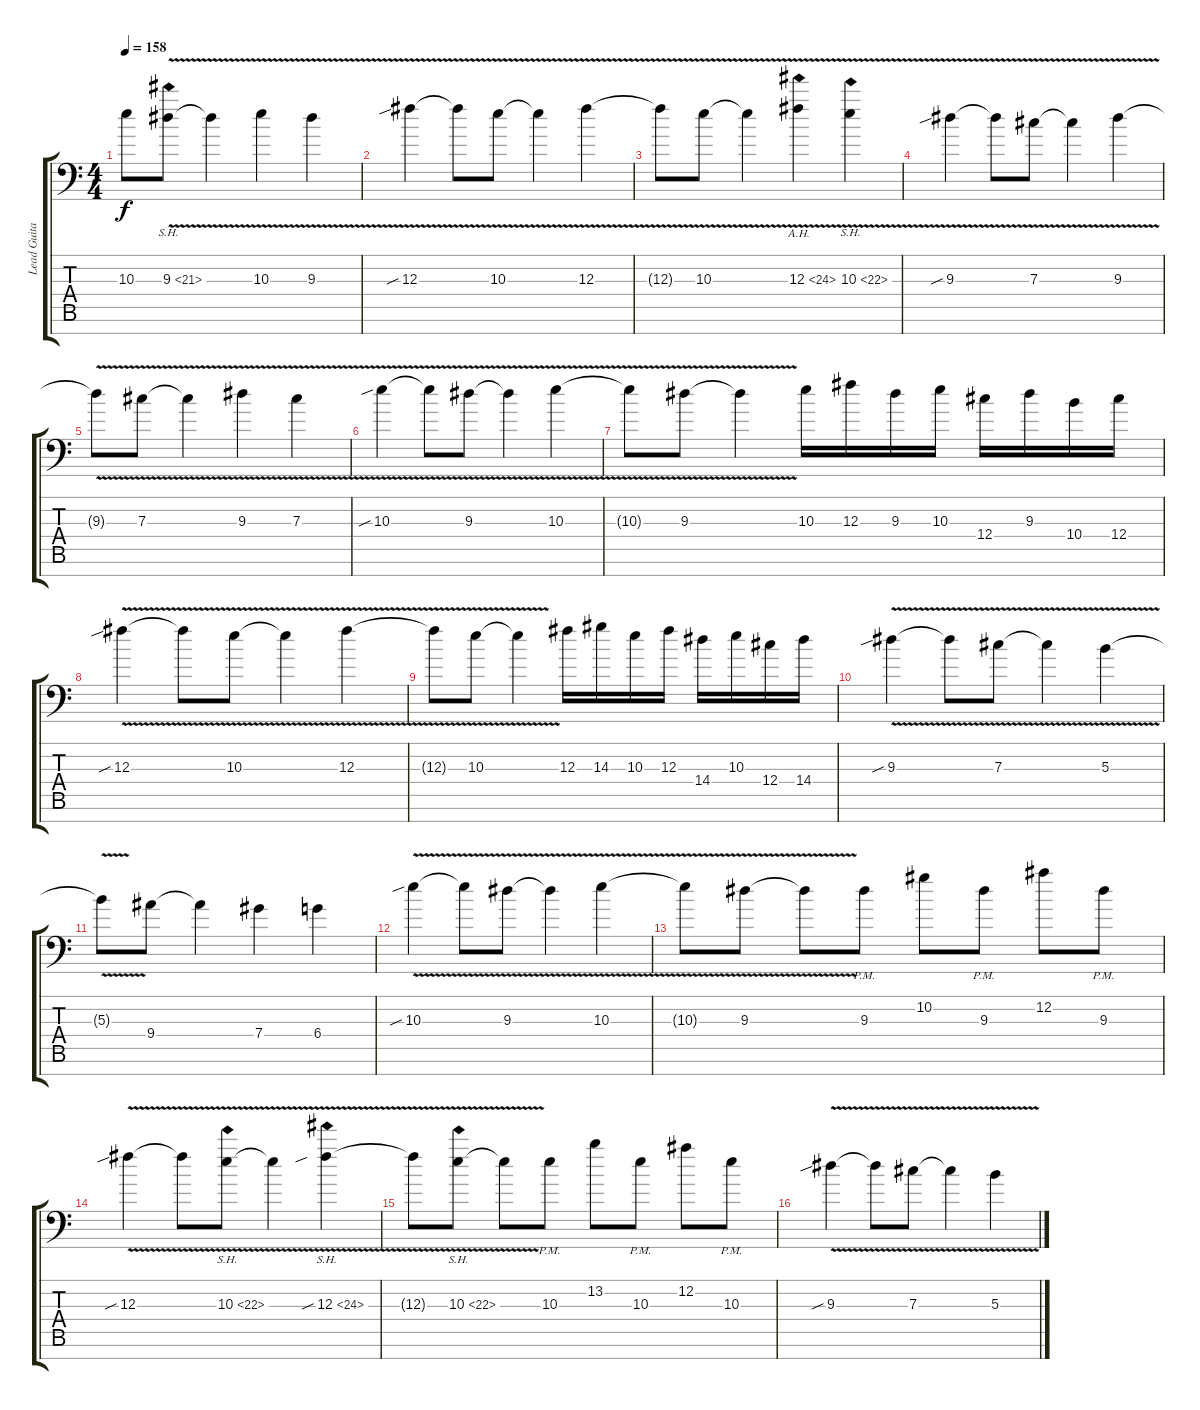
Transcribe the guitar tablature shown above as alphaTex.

\track ("Lead Guitar" "Lead Guita") {instrument distortionguitar}
\staff {score tabs}
\tuning (Eb4 Bb3 Gb3 Db3 Ab2 Eb2 Bb1) {hide}
\ts (4 4)
\tempo 158
\clef f4
\ks c
10.3{t}.8{dy f} 9.3{sh 12 v}.8 9.3{t}.4 10.3{v}.4 9.3{v}.4 |
12.3{v sib}.4 12.3{t}.8 10.3{v}.8 10.3{t}.4 12.3{v}.4 |
12.3{t}.8 10.3{v}.8 10.3{t}.4 12.3{ah 12 v}.4 10.3{sh 12 v}.4 |
9.3{v sib}.4 9.3{t}.8 7.3{v}.8 7.3{t}.4 9.3{v}.4 |
9.3{t}.8 7.3{v}.8 7.3{t}.4 9.3{v}.4 7.3{v}.4 |
10.3{v sib}.4 10.3{t}.8 9.3{v}.8 9.3{t}.4 10.3{v}.4 |
10.3{t}.8 9.3{v}.8 9.3{t}.4 10.3.16 12.3.16 9.3.16 10.3.16 12.4.16 9.3.16 10.4.16 12.4.16 |
12.3{v sib}.4 12.3{t}.8 10.3{v}.8 10.3{t}.4 12.3{v}.4 |
12.3{t}.8 10.3{v}.8 10.3{t}.4 12.3.16 14.3.16 10.3.16 12.3.16 14.4.16 10.3.16 12.4.16 14.4.16 |
9.3{v sib}.4 9.3{t}.8 7.3{v}.8 7.3{t}.4 5.3{v}.4 |
5.3{t}.8 9.4.8 9.4{t}.4 7.4.4 6.4.4 |
10.3{v sib}.4 10.3{t}.8 9.3{v}.8 9.3{t}.4 10.3{v}.4 |
10.3{t}.8 9.3{v}.8 9.3{t}.8 9.3{pm}.8 10.2.8 9.3{pm}.8 12.2.8 9.3{pm}.8 |
12.3{v sib}.4 12.3{t}.8 10.3{sh 12 v}.8 10.3{t}.4 12.3{sh 12 v sib}.4 |
12.3{t}.8 10.3{sh 12 v}.8 10.3{t}.8 10.3{pm}.8 13.2.8 10.3{pm}.8 12.2.8 10.3{pm}.8 |
9.3{v sib}.4 9.3{t}.8 7.3{v}.8 7.3{t}.4 5.3{v}.4
